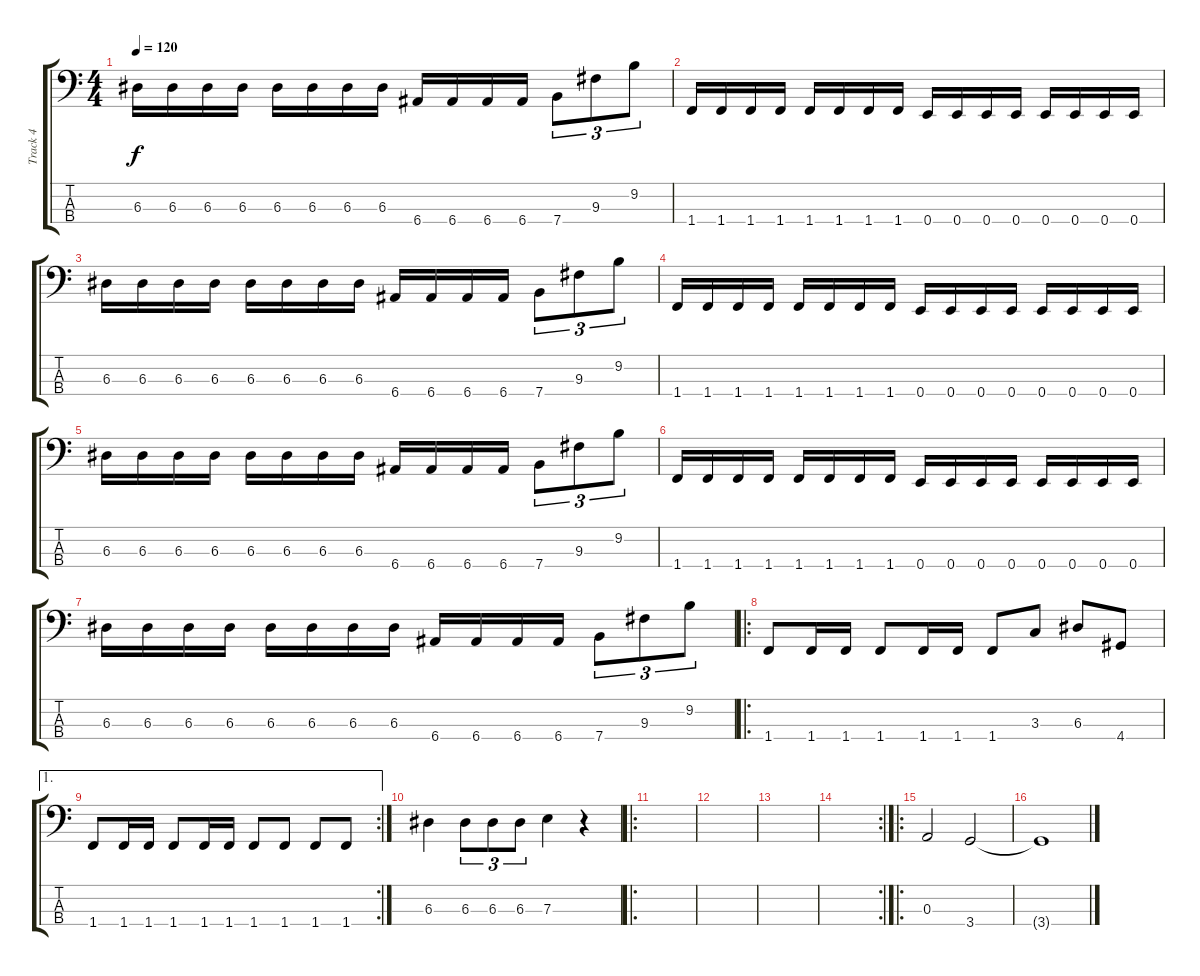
\track ("Track 4" "Track 4") {instrument electricbasspick}
\staff {score tabs}
\tuning (G2 D2 A1 E1) {hide}
\ts (4 4)
\tempo 120
\clef f4
\ks c
6.3.16{dy f} 6.3.16 6.3.16 6.3.16 6.3.16 6.3.16 6.3.16 6.3.16 6.4.16 6.4.16 6.4.16 6.4.16 7.4.8{tu (3 2)} 9.3.8{tu (3 2)} 9.2.8{tu (3 2)} |
1.4.16 1.4.16 1.4.16 1.4.16 1.4.16 1.4.16 1.4.16 1.4.16 0.4.16 0.4.16 0.4.16 0.4.16 0.4.16 0.4.16 0.4.16 0.4.16 |
6.3.16 6.3.16 6.3.16 6.3.16 6.3.16 6.3.16 6.3.16 6.3.16 6.4.16 6.4.16 6.4.16 6.4.16 7.4.8{tu (3 2)} 9.3.8{tu (3 2)} 9.2.8{tu (3 2)} |
1.4.16 1.4.16 1.4.16 1.4.16 1.4.16 1.4.16 1.4.16 1.4.16 0.4.16 0.4.16 0.4.16 0.4.16 0.4.16 0.4.16 0.4.16 0.4.16 |
6.3.16 6.3.16 6.3.16 6.3.16 6.3.16 6.3.16 6.3.16 6.3.16 6.4.16 6.4.16 6.4.16 6.4.16 7.4.8{tu (3 2)} 9.3.8{tu (3 2)} 9.2.8{tu (3 2)} |
1.4.16 1.4.16 1.4.16 1.4.16 1.4.16 1.4.16 1.4.16 1.4.16 0.4.16 0.4.16 0.4.16 0.4.16 0.4.16 0.4.16 0.4.16 0.4.16 |
6.3.16 6.3.16 6.3.16 6.3.16 6.3.16 6.3.16 6.3.16 6.3.16 6.4.16 6.4.16 6.4.16 6.4.16 7.4.8{tu (3 2)} 9.3.8{tu (3 2)} 9.2.8{tu (3 2)} |
\ro
1.4.8 1.4.16 1.4.16 1.4.8 1.4.16 1.4.16 1.4.8 3.3.8 6.3.8 4.4.8 |
\ae 1
\rc 2
1.4.8 1.4.16 1.4.16 1.4.8 1.4.16 1.4.16 1.4.8 1.4.8 1.4.8 1.4.8 |
6.3.4 6.3.8{tu (3 2)} 6.3.8{tu (3 2)} 6.3.8{tu (3 2)} 7.3.4 r.4 |
\ro
|
|
|
\rc 2
|
\ro
0.3.2 3.4.2 |
3.4{t}.1
